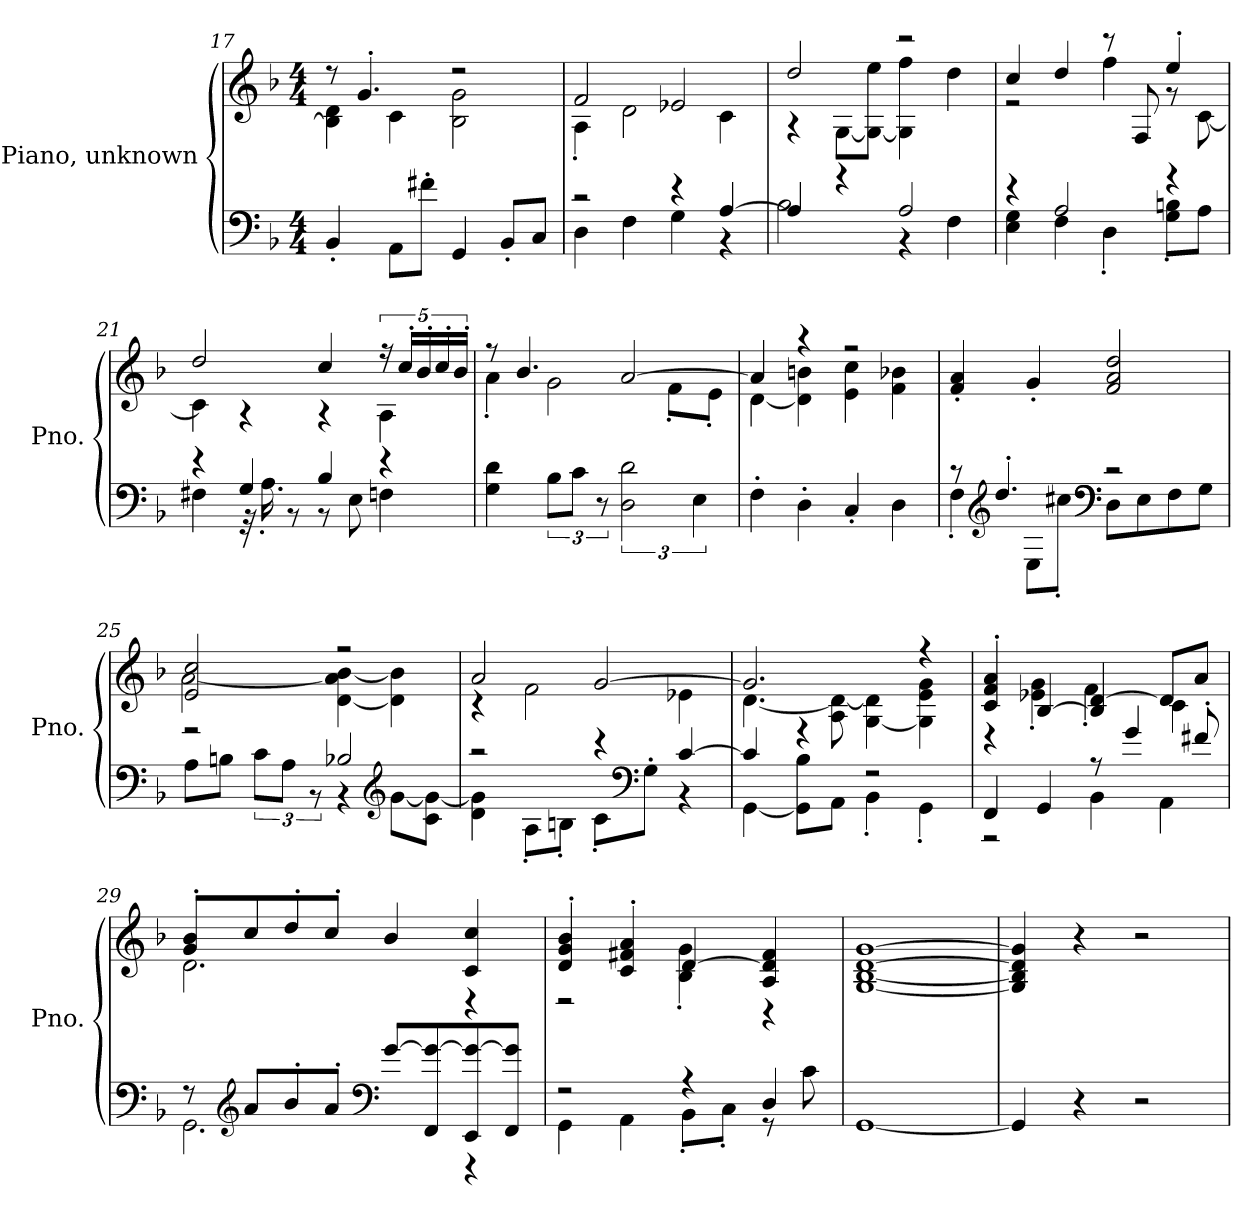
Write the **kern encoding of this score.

**kern	**kern
*part1	*part1
*staff2	*staff1
*I"Piano, unknown	*
*I'Pno.	*
!!LO:LB:g=z
*clefF4	*clefG2
*k[b-]	*k[b-]
*M4/4	*M4/4
=17	=17
*	*^
4BB-'/	8r	4B-\] 4d\
.	4.g'/	.
8AA\L	.	4c\
8f#X'\J	.	.
4GG/	2r	2B-\ 2g\
8BB-'/L	.	.
8C/J	.	.
=18	=18	=18
*^	*	*
2r	4D\	2f/	4A'\
.	4F\	.	2d\
4r	4G\	2e-X/	.
[4A/	4r	.	4c\
=19	=19	=19	=19
4A/]	2B-\	2dd/	4r
4r	.	.	[8G\L
.	.	.	8G\_ 8ee\J
2A/	4r	2r	4G\] 4ff\
.	4F\	.	4dd\
=20	=20	=20	=20
4r	4E\ 4G\	4cc/	2r
2A/	4F\	4dd/	.
.	4D'\	8r	4ff\
.	.	8F/	.
4r	8G\' 8Bn\'L	4ee'/	8r
.	8A\J	.	[8c\
=21	=21	=21	=21
4r	4F#X\	2dd/	4c\]
4G/	32r	.	4r
.	16.A'\	.	.
.	8r	.	.
4B-/	8r	4cc/	4r
.	8E\	.	.
4r	4Fn\	20r	4A\
.	.	20cc'/LL	.
.	.	20b-'/	.
.	.	20cc'/	.
.	.	20b-'/JJ	.
*v	*v	*	*
!!LO:LB:g=z	!!
=22	=22	=22
4G\ 4d\	8r	4a'\
.	4.b-/	.
12B-\L	.	2g\
12c\J	.	.
12r	.	.
3D\ 3d\	[2a/	.
.	.	8f'\L
6E\	.	.
.	.	8e'\J
=23	=23	=23
4F'\	4a/]	[4d\
4D'\	4r	4d\] 4bn\
4C'/	2r	4e\ 4cc\
4D\	.	4f\ 4b-X\
*	*v	*v
=24	=24
*^	*
8r	4F'\	4f/' 4a/'
*clefG2	*	*
4.dd'/	.	.
.	8E\L	4g'/
.	8cc#X'\J	.
*clefF4	*	*
2r	8D\L	2f/ 2a/ 2dd/
.	8E\	.
.	8F\	.
.	8G\J	.
=25	=25	=25
*	*	*^
2r	8A\L	2e/ 2cc/	[2a\
.	8Bn\J	.	.
.	12c\L	.	.
.	12A\J	.	.
.	12r	.	.
2B-X/	4r	2r	[4d\ 4a\] [4b-\
*clefG2	*	*	*
.	[8g\L	.	4d\] 4b-\]
.	8c\ 8g\_J	.	.
!!LO:PB:g=z	!!
=26	=26	=26	=26
2r	4d\ 4g\]	2a/	4r
.	8A'\L	.	2f\
.	8Bn'\J	.	.
4r	8c'\L	[2g/	.
*clefF4	*	*	*
.	8G'\J	.	.
[4c/	4r	.	4e-X\
=27	=27	=27	=27
4c/]	[4GG\	2.g/]	[4.d\
4r	8GG\] 8B-\L	.	.
.	8AA\J	.	8A\ 8d\_
2r	4BB-'\	.	[4G\ 4d\]
.	4GG'\	4r	4G\] 4e\ 4g\
=28	=28	=28	=28
4FF/	2r	4c/' 4f/' 4a/'	4r
4GG/	.	[4B-/	4e-X\' 4g\'
8r	4BB-\	4B-/] [4d/	4f'\
4g/	.	.	.
.	4AA\	8d/L]	4c\
8f#X'/	.	8a/J	.
=29	=29	=29	=29
8r	2.GG\	8g/' 8b-/'L	2.d\
*clefG2	*	*	*
8a/L	.	8cc/	.
8b-'/	.	8dd'/	.
8a'/J	.	8cc'/J	.
*clefF4	*	*	*
[8g/L	.	4b-/	.
8FF/ 8g/_	.	.	.
8EE/ 8g/_	4r	4c/ 4cc/	4r
8FF/ 8g/]J	.	.	.
!!LO:LB:g=z	!!
=30	=30	=30	=30
2r	4GG\	4d/' 4g/' 4b-/'	2r
.	4AA\	4c/' 4f#X/' 4a/'	.
4r	8BB-'\L	[4d/	4B-\' 4g\'
.	8C'\J	.	.
4D/	8r	4A/ 4d/] 4f#/	4r
.	8c\	.	.
*v	*v	*	*
*	*v	*v
=31	=31
[1GG	[1G [1B- [1d [1g
=32	=32
4GG/]	4G/] 4B-/] 4d/] 4g/]
4r	4r
2r	2r
=	=
*-	*-
